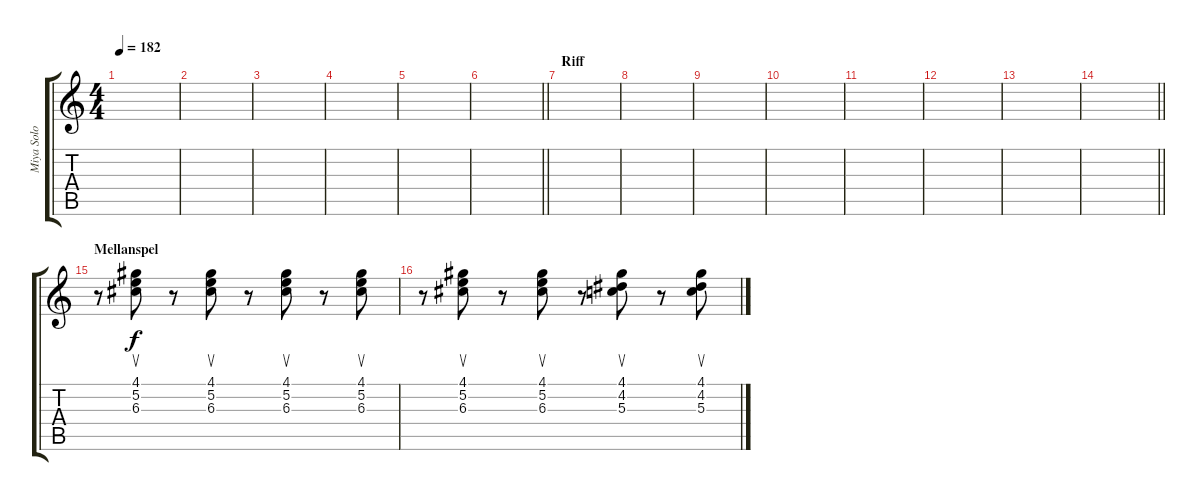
\track ("Miya Solo" "Miya Solo") {instrument distortionguitar}
\staff {score tabs}
\tuning (E4 B3 G3 D3 A2 E2) {hide}
\ts (4 4)
\tempo 182
\clef g2
\ks c
|
|
|
|
|
\barLineRight lightlight
|
\section ("" "Riff")
|
|
|
|
|
|
|
\barLineRight lightlight
|
\section ("" "Mellanspel")
r.8 (4.1 5.2 6.3).8{su} r.8 (4.1 5.2 6.3).8{su} r.8 (4.1 5.2 6.3).8{su} r.8 (4.1 5.2 6.3).8{su} |
r.8 (4.1 5.2 6.3).8{su} r.8 (4.1 5.2 6.3).8{su} r.8 (4.1 4.2 5.3).8{su} r.8 (4.1 4.2 5.3).8{su}
